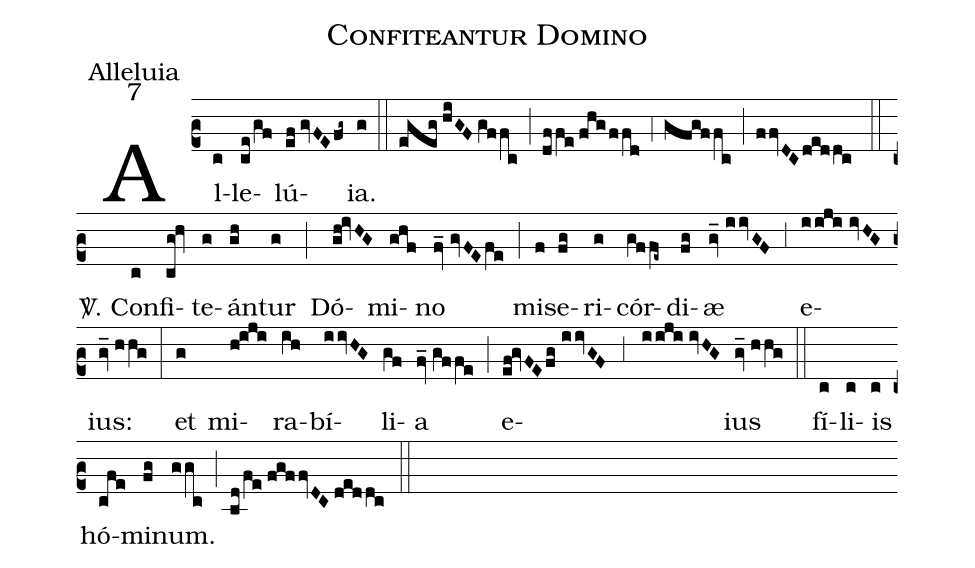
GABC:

name:Confiteantur Domino;
office-part:Alleluia;
mode:7;
%%
(c2) Al(c)le(ce/gf)lú(ef//gvFE/fg~)ia.(g) (::)
(egeg//hiGF//gffc) (;) (dffe//fhg/ffd) (,4) (gfgffc) (;) (ffvDC/deddc) (::)

<sp>V/</sp>. Con(c)fi(cg!hv)te(g)án(gh)tur(g) (;) Dó(gh!ivHG)mi(ghf)no(fv_//gvFE/fe) (;) mi(f)se(fg)ri(g)cór(gffe~)di(fg)æ(gv_//iivGF) (,3) e(iiji//ivHG)ius:(gv_//hhg) (:)
et(g) mi(h!iji)ra(ih)bí(iivHG)li(gf)a(fv_//gffe) (;) e(ef!gvFE/fg//iivGF,3iiji//ivHG)ius(gv_//hhg) (::)
fí(c)li(c)is(c) hó(cfe)mi(fg)num.(ggc) (;) (bd/fe//fgffvDC//deddc) (::)
